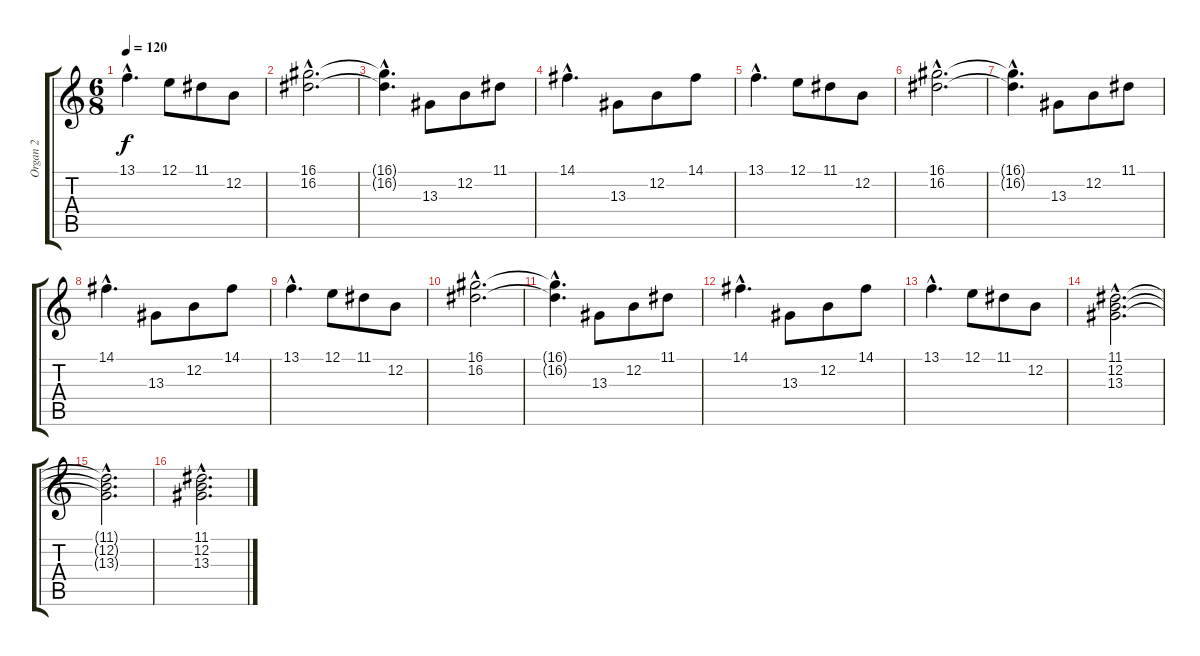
\track ("Organ 2" "Organ 2") {instrument percussiveorgan}
\staff {score tabs}
\tuning (E4 B3 G3 D3 A2 E2) {hide}
\ts (6 8)
\tempo 120
\clef g2
\ks c
13.1{hac}.4{d dy f} 12.1.8 11.1.8 12.2.8 |
(16.1{hac} 16.2{hac}).2{d} |
(16.1{hac t} 16.2{hac t}).4{d} 13.3.8 12.2.8 11.1.8 |
14.1{hac}.4{d} 13.3.8 12.2.8 14.1.8 |
13.1{hac}.4{d} 12.1.8 11.1.8 12.2.8 |
(16.1{hac} 16.2{hac}).2{d} |
(16.1{hac t} 16.2{hac t}).4{d} 13.3.8 12.2.8 11.1.8 |
14.1{hac}.4{d} 13.3.8 12.2.8 14.1.8 |
13.1{hac}.4{d} 12.1.8 11.1.8 12.2.8 |
(16.1{hac} 16.2{hac}).2{d} |
(16.1{hac t} 16.2{hac t}).4{d} 13.3.8 12.2.8 11.1.8 |
14.1{hac}.4{d} 13.3.8 12.2.8 14.1.8 |
13.1{hac}.4{d} 12.1.8 11.1.8 12.2.8 |
(11.1{hac} 12.2{hac} 13.3{hac}).2{d} |
(11.1{hac t} 12.2{hac t} 13.3{hac t}).2{d} |
(11.1{hac} 12.2{hac} 13.3{hac}).2{d}
